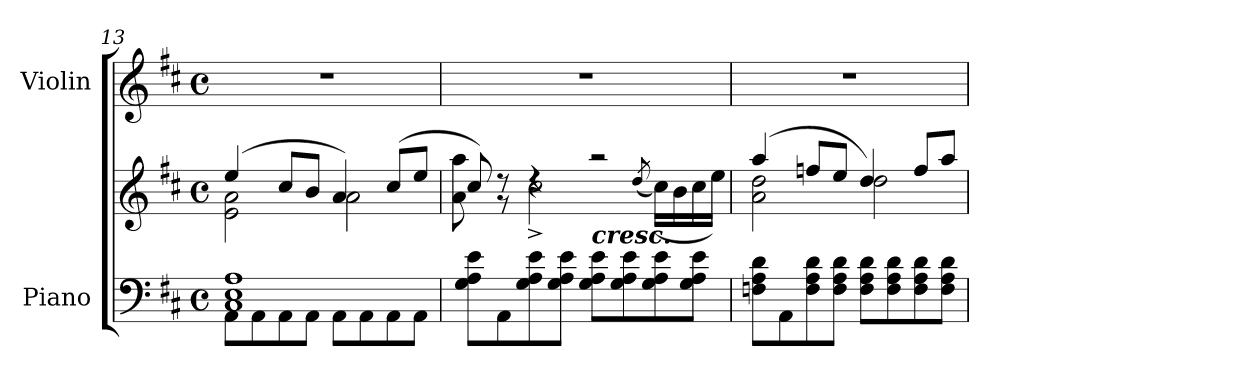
**kern	**kern	**kern
*part2	*part2	*part1
*staff3	*staff2	*staff1
*I"Piano	*	*I"Violin
*I'Pno.	*	*I'Vln.
*clefF4	*clefG2	*clefG2
*k[f#c#]	*k[f#c#]	*k[f#c#]
*M4/4	*M4/4	*M4/4
*met(c)	*met(c)	*met(c)
=13	=13	=13
*^	*^	*
1C# 1E 1A	8AA\L	(4ee/	2e\ 2a\	1r
.	8AA\	.	.	.
.	8AA\	8cc#/L	.	.
.	8AA\J	8b/J	.	.
.	8AA\L	4a/)	2a\	.
.	8AA\	.	.	.
.	8AA\	(8cc#/L	.	.
.	8AA\J	8ee/J	.	.
*v	*v	*	*	*
=14	=14	=14	=14
8G\ 8A\ 8e\L	8cc#/)	8a\ 8aa\	1r
8AA\	8rdd	8r	.
8G\ 8A\ 8e\	4rdd	2cc#^\	.
8G\ 8A\ 8e\J	.	.	.
!LO:TX:a:Bi:t=cresc.	!	!	!
8G\ 8A\ 8e\L	2r	.	.
8G\ 8A\ 8e\	.	.	.
.	.	(8qdd/	.
8G\ 8A\ 8e\	.	(>16cc#\LL)	.
.	.	16b\	.
8G\ 8A\ 8e\J	.	16cc#\	.
.	.	16ee\JJ)	.
!!LO:PB:g=z
=15	=15	=15	=15
8Fn\ 8A\ 8d\L	(4aa/	2a\ 2dd\	1r
8AA\	.	.	.
8F\ 8A\ 8d\	8ffn/L	.	.
8F\ 8A\ 8d\J	8ee/J	.	.
8F\ 8A\ 8d\L	4dd/)	2dd\	.
8F\ 8A\ 8d\	.	.	.
8F\ 8A\ 8d\	8ff/L	.	.
8F\ 8A\ 8d\J	8aa/J	.	.
*	*v	*v	*
=	=	=
*-	*-	*-
